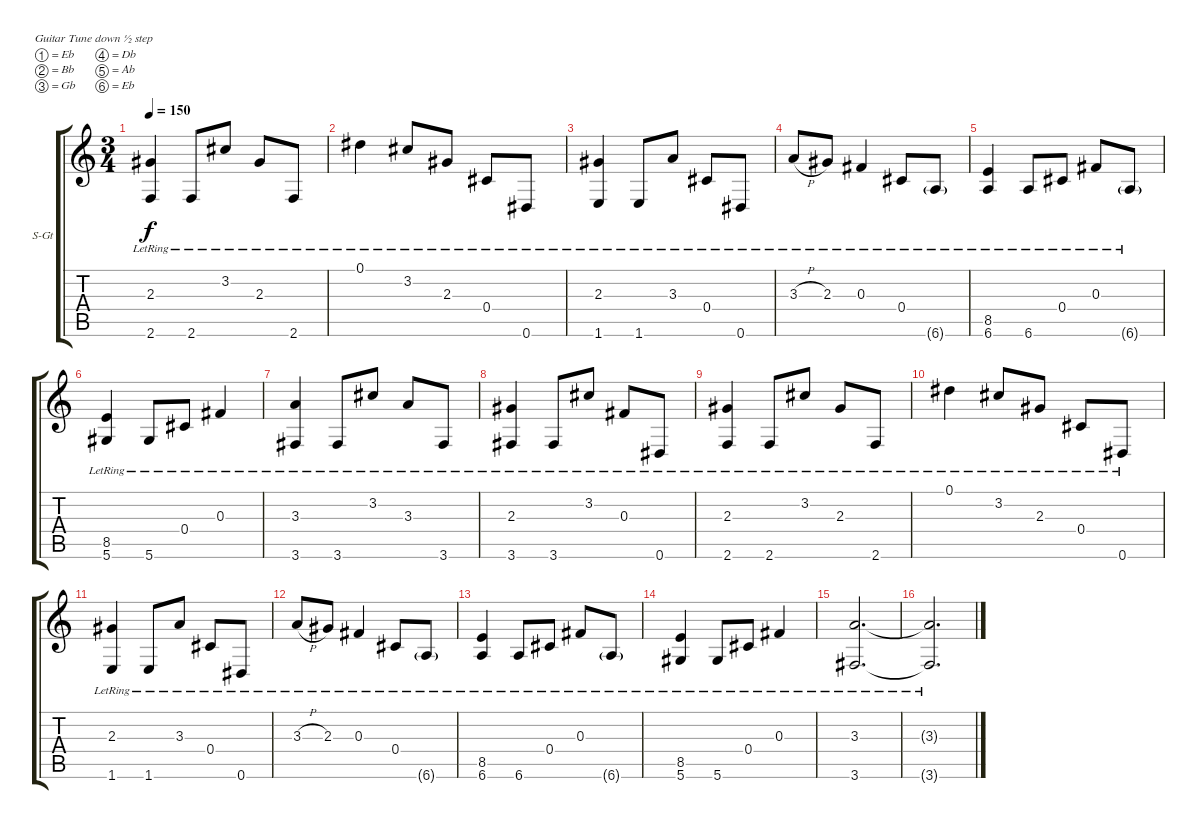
\defaultSystemsLayout 4
\bracketExtendMode groupsimilarinstruments
\firstSystemTrackNameOrientation horizontal
\otherSystemsTrackNameOrientation horizontal
\track ("Mark" "S-Gt") {mute instrument acousticguitarsteel}
\staff {score tabs}
\tuning (Eb4 Bb3 Gb3 Db3 Ab2 Eb2)
\ts (3 4)
\tempo 150
\clef g2
\ks c
(2.6{lr} 2.3{lr}).4{dy f} 2.6{lr}.8 3.2{lr}.8 2.3{lr}.8 2.6{lr}.8 |
0.1{lr}.4 3.2{lr}.8 2.3{lr}.8 0.4{lr}.8 0.6{lr}.8 |
(1.6{lr} 2.3{lr}).4 1.6{lr}.8 3.3{lr}.8 0.4{lr}.8 0.6{lr}.8 |
3.3{h lr}.8 2.3{lr}.8 0.3{lr}.4 0.4{lr}.8 6.6{g lr}.8 |
(6.6{lr} 8.5{lr}).4 6.6{lr}.8 0.4{lr}.8 0.3{lr}.8 6.6{g lr}.8 |
(5.6{lr} 8.5{lr}).4 5.6{lr}.8 0.4{lr}.8 0.3{lr}.4 |
(3.6{lr} 3.3{lr}).4 3.6{lr}.8 3.2{lr}.8 3.3{lr}.8 3.6{lr}.8 |
(3.6{lr} 2.3{lr}).4 3.6{lr}.8 3.2{lr}.8 0.3{lr}.8 0.6{lr}.8 |
(2.6{lr} 2.3{lr}).4 2.6{lr}.8 3.2{lr}.8 2.3{lr}.8 2.6{lr}.8 |
0.1{lr}.4 3.2{lr}.8 2.3{lr}.8 0.4{lr}.8 0.6{lr}.8 |
(1.6{lr} 2.3{lr}).4 1.6{lr}.8 3.3{lr}.8 0.4{lr}.8 0.6{lr}.8 |
3.3{h lr}.8 2.3{lr}.8 0.3{lr}.4 0.4{lr}.8 6.6{g lr}.8 |
(6.6{lr} 8.5{lr}).4 6.6{lr}.8 0.4{lr}.8 0.3{lr}.8 6.6{g lr}.8 |
(5.6{lr} 8.5{lr}).4 5.6{lr}.8 0.4{lr}.8 0.3{lr}.4 |
(3.6{lr} 3.3{lr}).2{d} |
(3.6{lr t} 3.3{lr t}).2{d}
